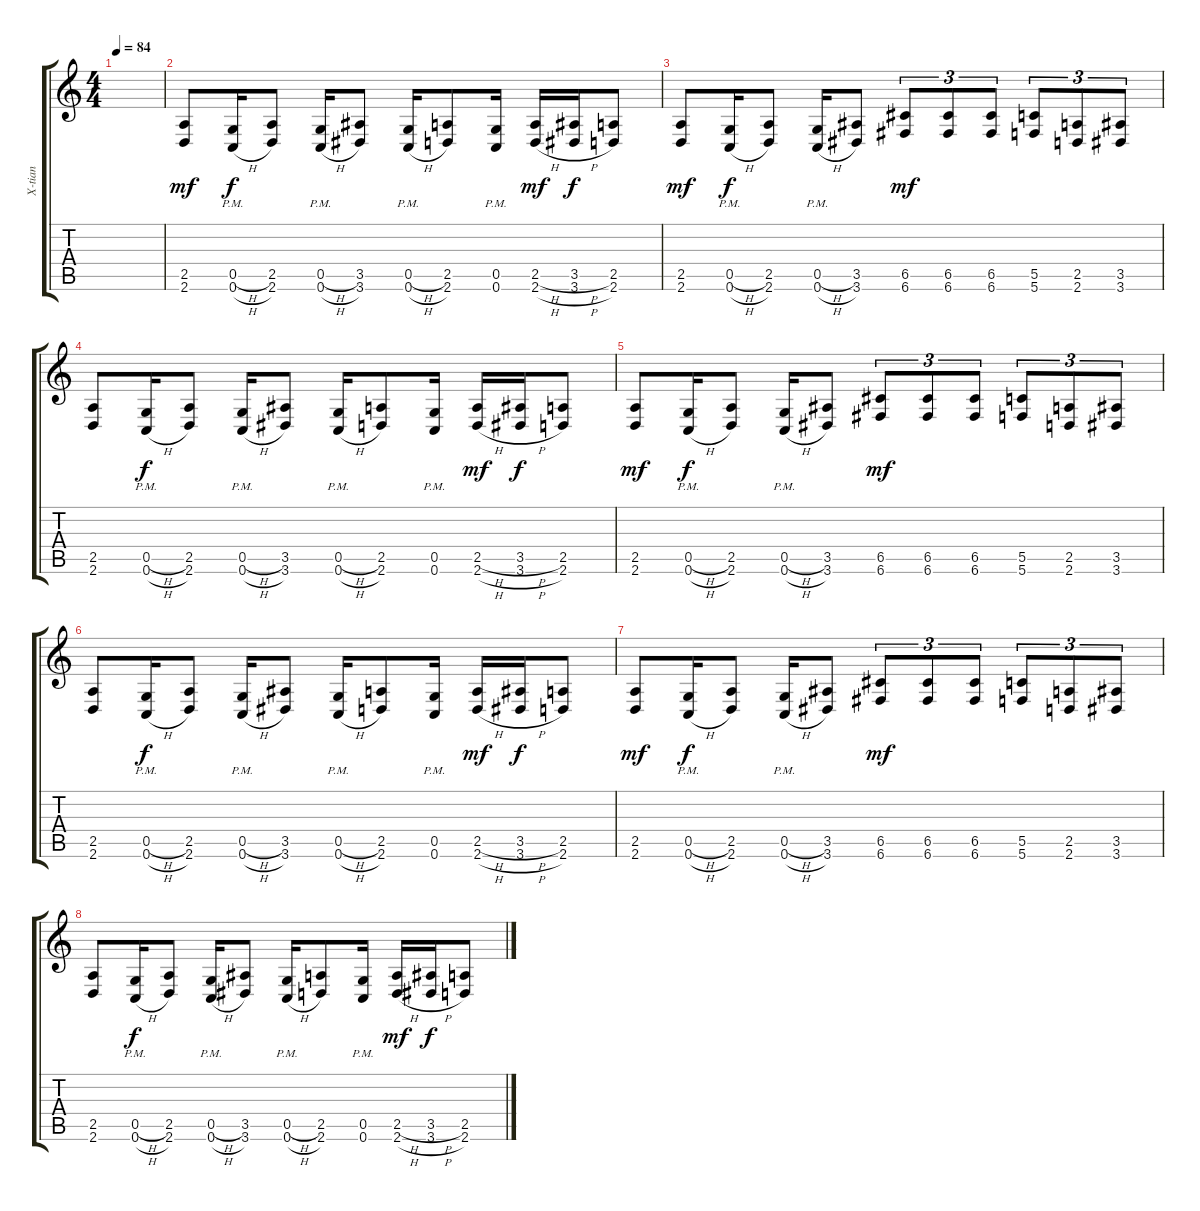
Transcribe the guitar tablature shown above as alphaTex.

\track ("X-tian" "X-tian") {instrument distortionguitar}
\staff {score tabs}
\tuning (D4 A3 F3 C3 G2 C2) {hide}
\ts (4 4)
\tempo 84
\clef g2
\ks c
|
(2.5 2.6).8{dy mf} (0.5{h pm} 0.6{h pm}).16{dy f} (2.5 2.6).8 (0.5{h pm} 0.6{h pm}).16 (3.5 3.6).8 (0.5{h pm} 0.6{h pm}).16 (2.5 2.6).8 (0.5{pm} 0.6{pm}).16 (2.5{h} 2.6{h}).16{dy mf} (3.5{h} 3.6{h}).16{dy f} (2.5 2.6).8 |
(2.5 2.6).8{dy mf} (0.5{h pm} 0.6{h pm}).16{dy f} (2.5 2.6).8 (0.5{h pm} 0.6{h pm}).16 (3.5 3.6).8 (6.5 6.6).8{tu (3 2) dy mf} (6.5 6.6).8{tu (3 2)} (6.5 6.6).8{tu (3 2)} (5.5 5.6).8{tu (3 2)} (2.5 2.6).8{tu (3 2)} (3.5 3.6).8{tu (3 2)} |
(2.5 2.6).8 (0.5{h pm} 0.6{h pm}).16{dy f} (2.5 2.6).8 (0.5{h pm} 0.6{h pm}).16 (3.5 3.6).8 (0.5{h pm} 0.6{h pm}).16 (2.5 2.6).8 (0.5{pm} 0.6{pm}).16 (2.5{h} 2.6{h}).16{dy mf} (3.5{h} 3.6{h}).16{dy f} (2.5 2.6).8 |
(2.5 2.6).8{dy mf} (0.5{h pm} 0.6{h pm}).16{dy f} (2.5 2.6).8 (0.5{h pm} 0.6{h pm}).16 (3.5 3.6).8 (6.5 6.6).8{tu (3 2) dy mf} (6.5 6.6).8{tu (3 2)} (6.5 6.6).8{tu (3 2)} (5.5 5.6).8{tu (3 2)} (2.5 2.6).8{tu (3 2)} (3.5 3.6).8{tu (3 2)} |
(2.5 2.6).8 (0.5{h pm} 0.6{h pm}).16{dy f} (2.5 2.6).8 (0.5{h pm} 0.6{h pm}).16 (3.5 3.6).8 (0.5{h pm} 0.6{h pm}).16 (2.5 2.6).8 (0.5{pm} 0.6{pm}).16 (2.5{h} 2.6{h}).16{dy mf} (3.5{h} 3.6{h}).16{dy f} (2.5 2.6).8 |
(2.5 2.6).8{dy mf} (0.5{h pm} 0.6{h pm}).16{dy f} (2.5 2.6).8 (0.5{h pm} 0.6{h pm}).16 (3.5 3.6).8 (6.5 6.6).8{tu (3 2) dy mf} (6.5 6.6).8{tu (3 2)} (6.5 6.6).8{tu (3 2)} (5.5 5.6).8{tu (3 2)} (2.5 2.6).8{tu (3 2)} (3.5 3.6).8{tu (3 2)} |
(2.5 2.6).8 (0.5{h pm} 0.6{h pm}).16{dy f} (2.5 2.6).8 (0.5{h pm} 0.6{h pm}).16 (3.5 3.6).8 (0.5{h pm} 0.6{h pm}).16 (2.5 2.6).8 (0.5{pm} 0.6{pm}).16 (2.5{h} 2.6{h}).16{dy mf} (3.5{h} 3.6{h}).16{dy f} (2.5 2.6).8
